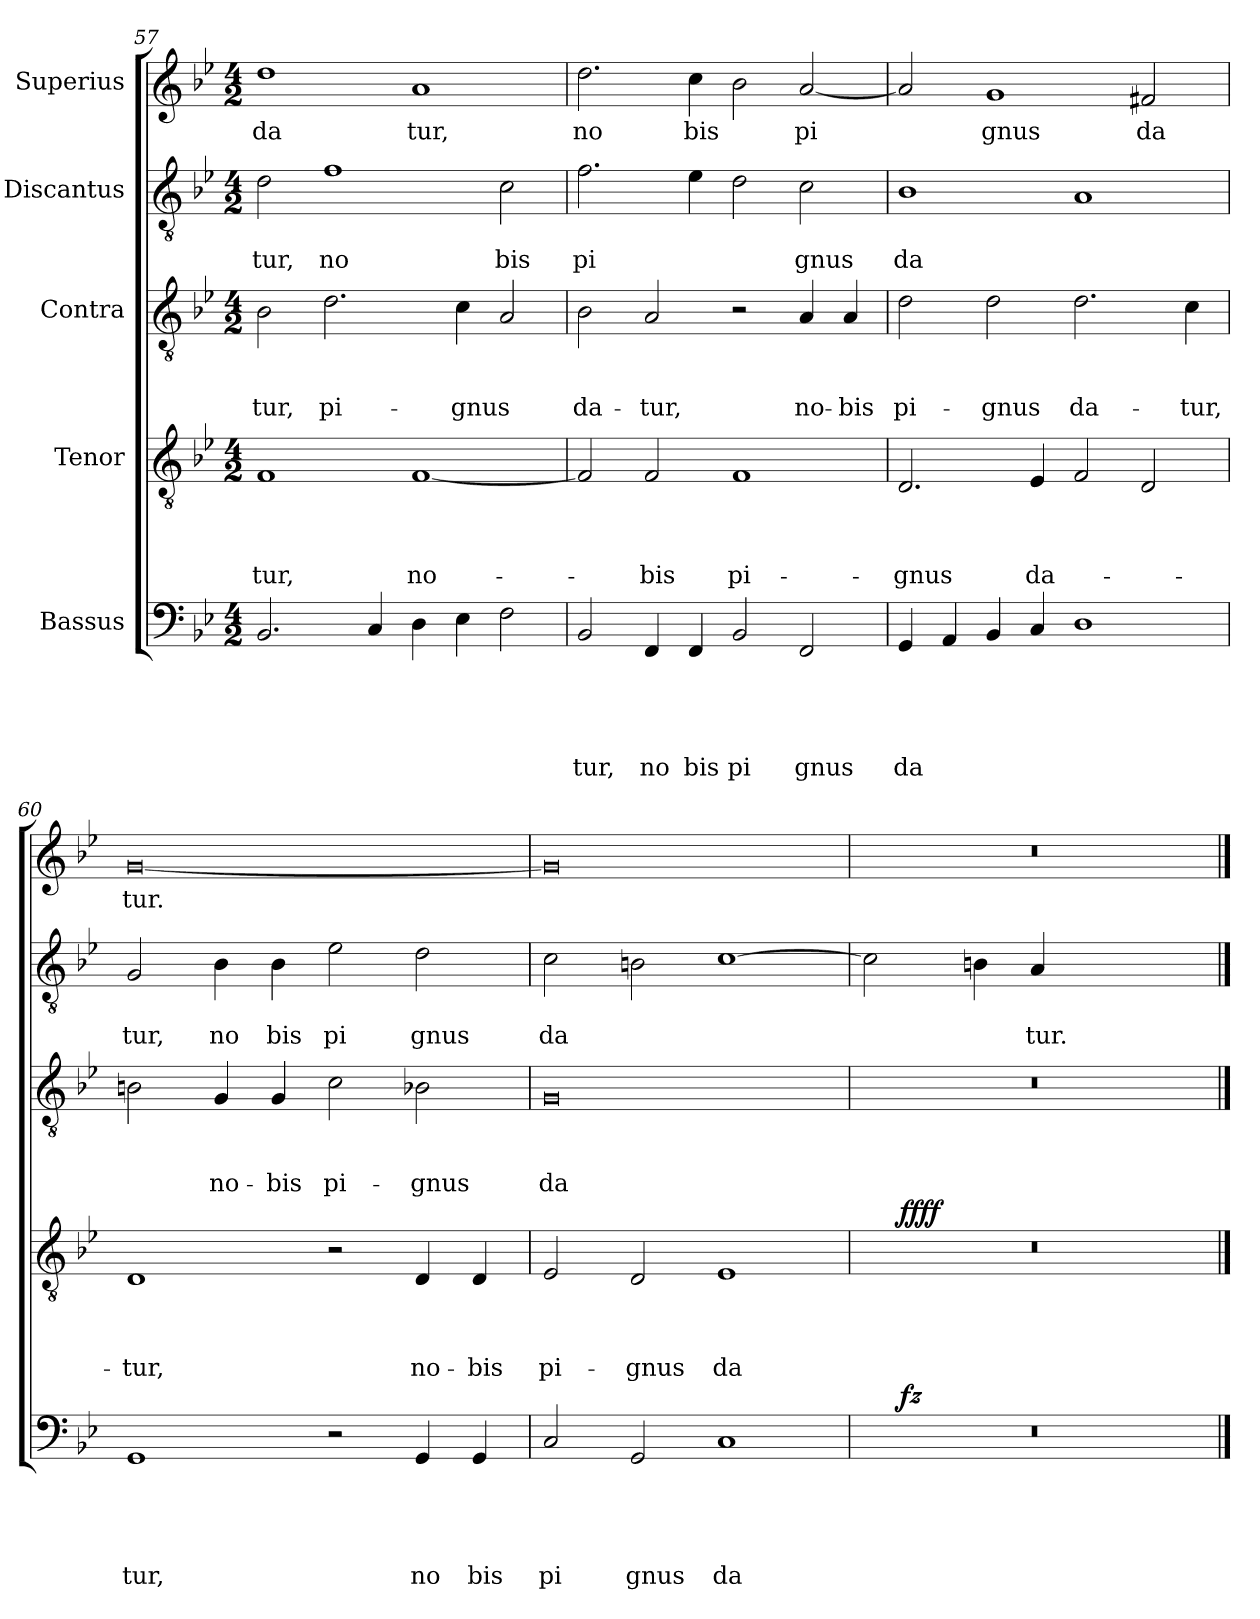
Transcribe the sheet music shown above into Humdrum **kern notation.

**kern	**text	**text	**text	**text	**text	**dynam	**kern	**text	**text	**text	**text	**dynam	**kern	**text	**text	**text	**kern	**text	**text	**dynam	**kern	**text
*part5	*part5	*part5	*part5	*part5	*part5	*part5	*part4	*part4	*part4	*part4	*part4	*part4	*part3	*part3	*part3	*part3	*part2	*part2	*part2	*part2	*part1	*part1
*staff5	*staff5	*staff5	*staff5	*staff5	*staff5	*staff5	*staff4	*staff4	*staff4	*staff4	*staff4	*staff4	*staff3	*staff3	*staff3	*staff3	*staff2	*staff2	*staff2	*staff2	*staff1	*staff1
*I"Bassus	*	*	*	*	*	*	*I"Tenor	*	*	*	*	*	*I"Contra	*	*	*	*I"Discantus	*	*	*	*I"Superius	*
*clefF4	*	*	*	*	*	*	*clefGv2	*	*	*	*	*	*clefGv2	*	*	*	*clefGv2	*	*	*	*clefG2	*
*k[b-e-]	*	*	*	*	*	*	*k[b-e-]	*	*	*	*	*	*k[b-e-]	*	*	*	*k[b-e-]	*	*	*	*k[b-e-]	*
*B-:	*	*	*	*	*	*	*B-:	*	*	*	*	*	*B-:	*	*	*	*B-:	*	*	*	*B-:	*
*M4/2	*	*	*	*	*	*	*M4/2	*	*	*	*	*	*M4/2	*	*	*	*M4/2	*	*	*	*M4/2	*
=57	=57	=57	=57	=57	=57	=57	=57	=57	=57	=57	=57	=57	=57	=57	=57	=57	=57	=57	=57	=57	=57	=57
!	!	!	!	!	!	!	!	!	!	!	!LO:LY:b	!	!	!	!	!LO:LY:b	!	!	!LO:LY:b	!	!	!LO:LY:b
2.BB-/	.	.	.	.	.	.	1F	.	.	.	-tur,	.	2B-\	.	.	-tur,	2d\	.	tur,	.	1dd	da
!	!	!	!	!	!	!	!	!	!	!	!	!	!	!	!	!LO:LY:b	!	!	!LO:LY:b	!	!	!
.	.	.	.	.	.	.	.	.	.	.	.	.	2.d\	.	.	pi-	1f	.	no	.	.	.
4C/	.	.	.	.	.	.	.	.	.	.	.	.	.	.	.	.	.	.	.	.	.	.
!	!	!	!	!	!	!	!	!	!	!	!LO:LY:b	!	!	!	!	!	!	!	!	!	!	!LO:LY:b
4D\	.	.	.	.	.	.	[<1F	.	.	.	no-	.	.	.	.	.	.	.	.	.	1a	tur,
!	!	!	!	!	!	!	!	!	!	!	!	!	!	!	!	!LO:LY:b	!	!	!	!	!	!
4E-\	.	.	.	.	.	.	.	.	.	.	.	.	4c\	.	.	-gnus	.	.	.	.	.	.
!	!	!	!	!	!	!	!	!	!	!	!	!	!	!	!	!	!	!	!LO:LY:b	!	!	!
2F\	.	.	.	.	.	.	.	.	.	.	.	.	2A/	.	.	.	2c\	.	bis	.	.	.
=58	=58	=58	=58	=58	=58	=58	=58	=58	=58	=58	=58	=58	=58	=58	=58	=58	=58	=58	=58	=58	=58	=58
!	!	!	!	!	!LO:LY:b	!	!	!	!	!	!	!	!	!	!	!LO:LY:b	!	!	!LO:LY:b	!	!	!LO:LY:b
2BB-/	.	.	.	.	tur,	.	2F/]	.	.	.	.	.	2B-\	.	.	da-	2.f\	.	pi	.	2.dd\	no
!	!	!	!	!	!LO:LY:b	!	!	!	!	!	!LO:LY:b	!	!	!	!	!LO:LY:b	!	!	!	!	!	!
4FF/	.	.	.	.	no	.	2F/	.	.	.	-bis	.	2A/	.	.	-tur,	.	.	.	.	.	.
!	!	!	!	!	!LO:LY:b	!	!	!	!	!	!	!	!	!	!	!	!	!	!	!	!	!LO:LY:b
4FF/	.	.	.	.	bis	.	.	.	.	.	.	.	.	.	.	.	4e-\	.	.	.	4cc\	bis
!	!	!	!	!	!LO:LY:b	!	!	!	!	!	!LO:LY:b	!	!	!	!	!	!	!	!	!	!	!
2BB-/	.	.	.	.	pi	.	1F	.	.	.	pi-	.	2r	.	.	.	2d\	.	.	.	2b-\	.
!	!	!	!	!	!LO:LY:b	!	!	!	!	!	!	!	!	!	!	!LO:LY:b	!	!	!LO:LY:b	!	!	!LO:LY:b
2FF/	.	.	.	.	gnus	.	.	.	.	.	.	.	4A/	.	.	no-	2c\	.	gnus	.	[<2a/	pi
!	!	!	!	!	!	!	!	!	!	!	!	!	!	!	!	!LO:LY:b	!	!	!	!	!	!
.	.	.	.	.	.	.	.	.	.	.	.	.	4A/	.	.	-bis	.	.	.	.	.	.
=59	=59	=59	=59	=59	=59	=59	=59	=59	=59	=59	=59	=59	=59	=59	=59	=59	=59	=59	=59	=59	=59	=59
!	!	!	!	!	!LO:LY:b	!	!	!	!	!	!LO:LY:b	!	!	!	!	!LO:LY:b	!	!	!LO:LY:b	!	!	!
4GG/	.	.	.	.	da	.	2.D/	.	.	.	-gnus	.	2d\	.	.	pi-	1B-	.	da	.	2a/]	.
4AA/	.	.	.	.	.	.	.	.	.	.	.	.	.	.	.	.	.	.	.	.	.	.
!	!	!	!	!	!	!	!	!	!	!	!	!	!	!	!	!LO:LY:b	!	!	!	!	!	!LO:LY:b
4BB-/	.	.	.	.	.	.	.	.	.	.	.	.	2d\	.	.	-gnus	.	.	.	.	1g	gnus
!	!	!	!	!	!	!	!	!	!	!	!LO:LY:b	!	!	!	!	!	!	!	!	!	!	!
4C/	.	.	.	.	.	.	4E-/	.	.	.	da-	.	.	.	.	.	.	.	.	.	.	.
!	!	!	!	!	!	!	!	!	!	!	!	!	!	!	!	!LO:LY:b	!	!	!	!	!	!
1D	.	.	.	.	.	.	2F/	.	.	.	.	.	2.d\	.	.	da-	1A	.	.	.	.	.
!	!	!	!	!	!	!	!	!	!	!	!	!	!	!	!	!	!	!	!	!	!	!LO:LY:b
.	.	.	.	.	.	.	2D/	.	.	.	.	.	.	.	.	.	.	.	.	.	2f#X/	da
!	!	!	!	!	!	!	!	!	!	!	!	!	!	!	!	!LO:LY:b	!	!	!	!	!	!
.	.	.	.	.	.	.	.	.	.	.	.	.	4c\	.	.	-tur,	.	.	.	.	.	.
=60	=60	=60	=60	=60	=60	=60	=60	=60	=60	=60	=60	=60	=60	=60	=60	=60	=60	=60	=60	=60	=60	=60
!	!	!	!	!	!LO:LY:b	!	!	!	!	!	!LO:LY:b	!	!	!	!	!	!	!	!LO:LY:b	!	!	!LO:LY:b
1GG	.	.	.	.	tur,	.	1D	.	.	.	-tur,	.	2Bn\	.	.	.	2G/	.	tur,	.	[<0g	tur.
!	!	!	!	!	!	!	!	!	!	!	!	!	!	!	!	!LO:LY:b	!	!	!LO:LY:b	!	!	!
.	.	.	.	.	.	.	.	.	.	.	.	.	4G/	.	.	no-	4B-\	.	no	.	.	.
!	!	!	!	!	!	!	!	!	!	!	!	!	!	!	!	!LO:LY:b	!	!	!LO:LY:b	!	!	!
.	.	.	.	.	.	.	.	.	.	.	.	.	4G/	.	.	-bis	4B-\	.	bis	.	.	.
!	!	!	!	!	!	!	!	!	!	!	!	!	!	!	!	!LO:LY:b	!	!	!LO:LY:b	!	!	!
2r	.	.	.	.	.	.	2r	.	.	.	.	.	2c\	.	.	pi-	2e-\	.	pi	.	.	.
!	!	!	!	!	!LO:LY:b	!	!	!	!	!	!LO:LY:b	!	!	!	!	!LO:LY:b	!	!	!LO:LY:b	!	!	!
4GG/	.	.	.	.	no	.	4D/	.	.	.	no-	.	2B-X\	.	.	-gnus	2d\	.	gnus	.	.	.
!	!	!	!	!	!LO:LY:b	!	!	!	!	!	!LO:LY:b	!	!	!	!	!	!	!	!	!	!	!
4GG/	.	.	.	.	bis	.	4D/	.	.	.	-bis	.	.	.	.	.	.	.	.	.	.	.
=61	=61	=61	=61	=61	=61	=61	=61	=61	=61	=61	=61	=61	=61	=61	=61	=61	=61	=61	=61	=61	=61	=61
!	!	!	!	!	!LO:LY:b	!	!	!	!	!	!LO:LY:b	!	!	!	!	!LO:LY:b	!	!	!LO:LY:b	!	!	!
2C/	.	.	.	.	pi	.	2E-/	.	.	.	pi-	.	0G	.	.	da-	2c\	.	da	.	0g]	.
!	!	!	!	!	!LO:LY:b	!	!	!	!	!	!LO:LY:b	!	!	!	!	!	!	!	!	!	!	!
2GG/	.	.	.	.	gnus	.	2D/	.	.	.	-gnus	.	.	.	.	.	2Bn\	.	.	.	.	.
!	!	!	!	!	!LO:LY:b	!	!	!	!	!	!LO:LY:b	!	!	!	!	!	!	!	!	!	!	!
1C	.	.	.	.	da	.	1E-	.	.	.	da-	.	.	.	.	.	[>1c	.	.	.	.	.
=62	=62	=62	=62	=62	=62	=62	=62	=62	=62	=62	=62	=62	=62	=62	=62	=62	=62	=62	=62	=62	=62	=62
!	!	!	!	!	!	!	!LO:TX:a:t=tur.	!	!	!	!	!	!	!	!	!	!	!	!	!	!	!
!LO:TX:a:t=tur.	!	!	!	!	!	!	!	!	!	!	!	!	!	!	!	!	!	!	!	!	!	!
!	!	!	!	!	!	!	!	!	!	!	!	!	!	!	!	!	!	!	!	!LO:DY:a	!	!
!	!	!	!	!	!	!	!	!	!	!	!	!	!	!	!	!	!	!	!	!LO:DY:n=1:b	!	!
*^	*	*	*	*	*	*	*^	*	*	*	*	*	*	*	*	*	*	*	*	*	*	*
0r	8ryy	.	.	.	.	.	.	0r	8ryy	.	.	.	.	.	0r	.	.	.	2c\]	.	.	fz fz	0r	.
!	!	!	!	!	!	!	!LO:DY:b	!	!	!	!	!	!	!LO:DY:b	!	!	!	!	!	!	!	!	!	!
.	1...ryy	.	.	.	.	.	fz	.	1...ryy	.	.	.	.	ffff	.	.	.	.	.	.	.	.	.	.
.	.	.	.	.	.	.	.	.	.	.	.	.	.	.	.	.	.	.	4Bn\	.	.	.	.	.
!	!	!	!	!	!	!	!	!	!	!	!	!	!	!	!	!	!	!	!	!	!LO:LY:b	!	!	!
.	.	.	.	.	.	.	.	.	.	.	.	.	.	.	.	.	.	.	4A/	.	tur.	.	.	.
.	.	.	.	.	.	.	.	.	.	.	.	.	.	.	.	.	.	.	1ryy	.	.	.	.	.
*v	*v	*	*	*	*	*	*	*	*	*	*	*	*	*	*	*	*	*	*	*	*	*	*	*
*	*	*	*	*	*	*	*v	*v	*	*	*	*	*	*	*	*	*	*	*	*	*	*	*
==	==	==	==	==	==	==	==	==	==	==	==	==	==	==	==	==	==	==	==	==	==	==
*-	*-	*-	*-	*-	*-	*-	*-	*-	*-	*-	*-	*-	*-	*-	*-	*-	*-	*-	*-	*-	*-	*-
